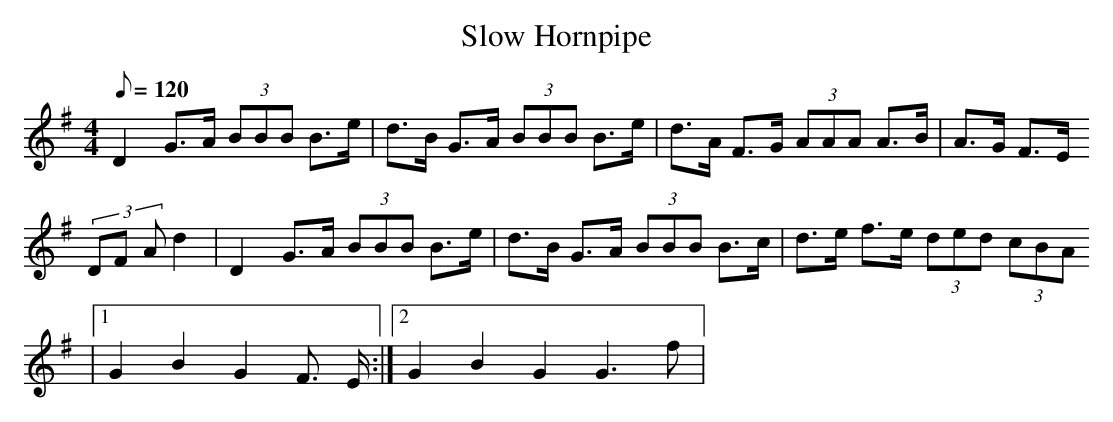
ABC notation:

X:1
T:Slow Hornpipe
M:4/4
L:1/8
Q:120
K:G
D2 G>A (3BBB B>e | d>B G>A (3BBB B>e |  d>A F>G (3AAA A>B | A>G F>E
(3DF A d2 | D2 G>A (3BBB B>e | d>B G>A (3BBB B>c | d>e f>e (3ded (3cBA
|1 G2 B2 G2 F >E :|2 G2B2G2 G2>f2|

|e>^d e>=f e>=f e>=d | =c>d  c>B A>Bc>^c | d>^c d>e d>e d>=c | B>c
B>A G>A G>=F | E>^G A>B c>d e2 | D>F G>A B>c d2 | ^c>d f>e d>=c B>A
|1 G2 B2 G2 G>f :|2 G2 B2 G4 ||
